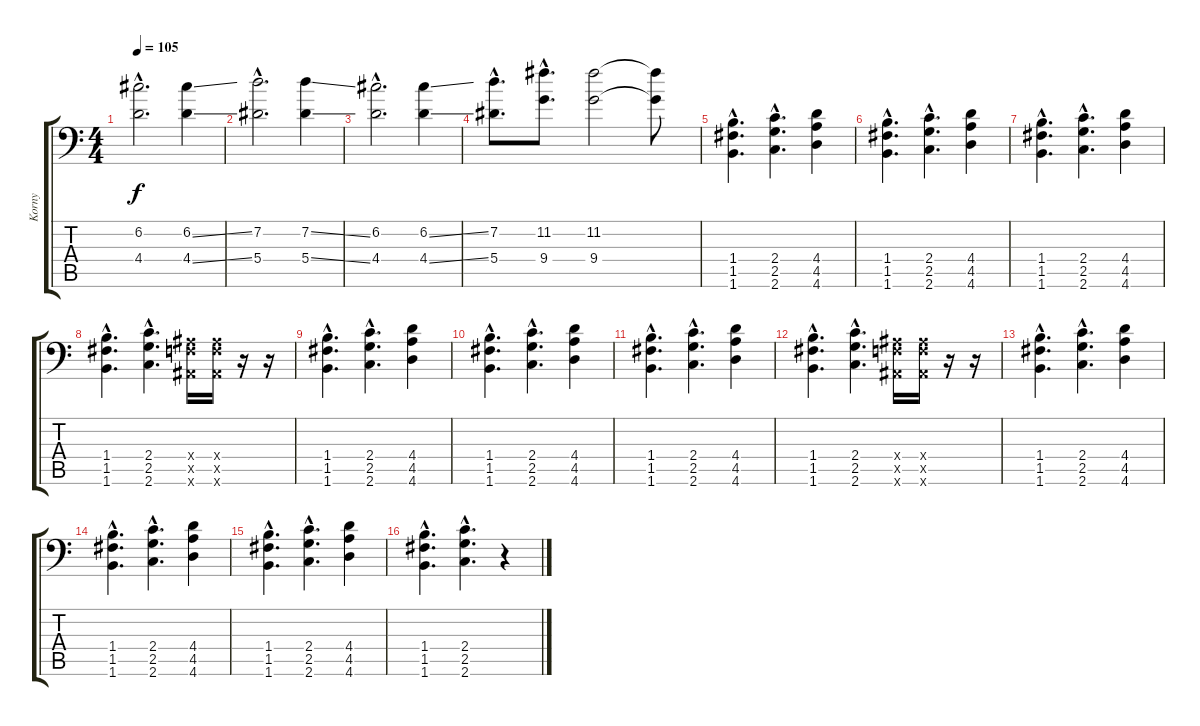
\track ("Korny" "Korny") {instrument distortionguitar}
\staff {score tabs}
\tuning (C4 G3 Eb3 Bb2 F2 Bb1) {hide}
\ts (4 4)
\tempo 105
\clef f4
\ks c
(6.2{hac} 4.4{hac}).2{d dy f} (6.2{ss} 4.4{ss}).4 |
(7.2{hac} 5.4{hac}).2{d} (7.2{ss} 5.4{ss}).4 |
(6.2{hac} 4.4{hac}).2{d} (6.2{ss} 4.4{ss}).4 |
(7.2{hac} 5.4{hac}).8{d} (11.2{hac} 9.4{hac}).8{d} (11.2 9.4).2 (11.2{t} 9.4{t}).8 |
(1.4{hac} 1.5{hac} 1.6{hac}).4{d} (2.4{hac} 2.5{hac} 2.6{hac}).4{d} (4.4 4.5 4.6).4 |
(1.4{hac} 1.5{hac} 1.6{hac}).4{d} (2.4{hac} 2.5{hac} 2.6{hac}).4{d} (4.4 4.5 4.6).4 |
(1.4{hac} 1.5{hac} 1.6{hac}).4{d} (2.4{hac} 2.5{hac} 2.6{hac}).4{d} (4.4 4.5 4.6).4 |
(1.4{hac} 1.5{hac} 1.6{hac}).4{d} (2.4{hac} 2.5{hac} 2.6{hac}).4{d} (0.4{x} 0.5{x} 0.6{x}).16 (0.4{x} 0.5{x} 0.6{x}).16 r.16 r.16 |
(1.4{hac} 1.5{hac} 1.6{hac}).4{d} (2.4{hac} 2.5{hac} 2.6{hac}).4{d} (4.4 4.5 4.6).4 |
(1.4{hac} 1.5{hac} 1.6{hac}).4{d} (2.4{hac} 2.5{hac} 2.6{hac}).4{d} (4.4 4.5 4.6).4 |
(1.4{hac} 1.5{hac} 1.6{hac}).4{d} (2.4{hac} 2.5{hac} 2.6{hac}).4{d} (4.4 4.5 4.6).4 |
(1.4{hac} 1.5{hac} 1.6{hac}).4{d} (2.4{hac} 2.5{hac} 2.6{hac}).4{d} (0.4{x} 0.5{x} 0.6{x}).16 (0.4{x} 0.5{x} 0.6{x}).16 r.16 r.16 |
(1.4{hac} 1.5{hac} 1.6{hac}).4{d} (2.4{hac} 2.5{hac} 2.6{hac}).4{d} (4.4 4.5 4.6).4 |
(1.4{hac} 1.5{hac} 1.6{hac}).4{d} (2.4{hac} 2.5{hac} 2.6{hac}).4{d} (4.4 4.5 4.6).4 |
(1.4{hac} 1.5{hac} 1.6{hac}).4{d} (2.4{hac} 2.5{hac} 2.6{hac}).4{d} (4.4 4.5 4.6).4 |
(1.4{hac} 1.5{hac} 1.6{hac}).4{d} (2.4{hac} 2.5{hac} 2.6{hac}).4{d} r.4
